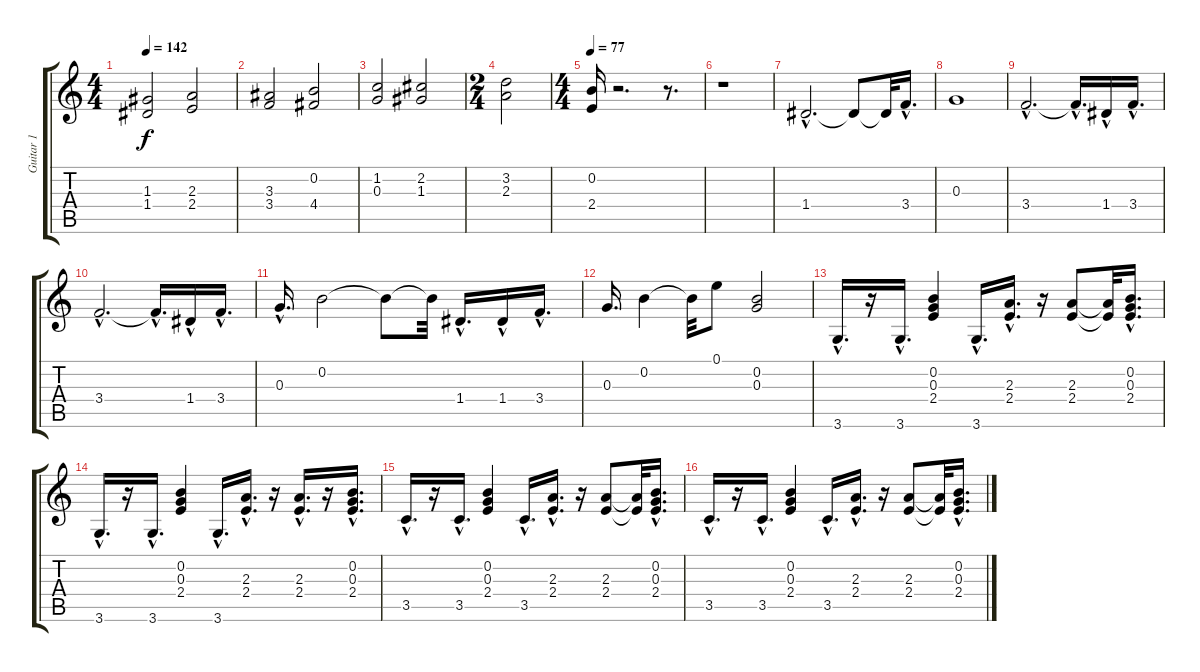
\track ("Guitar 1" "Guitar 1") {instrument distortionguitar}
\staff {score tabs}
\tuning (E4 B3 G3 D3 A2 E2) {hide}
\ts (4 4)
\tempo 142
\clef g2
\ks c
(1.3 1.4).2{dy f} (2.3 2.4).2 |
(3.3 3.4).2 (0.2 4.4).2 |
(1.2 0.3).2 (2.2 1.3).2 |
\ts (2 4)
(3.2 2.3).2 |
\ts (4 4)
\tempo 77
(0.2 2.4).16 r.2{d} r.8{d} |
r.1 |
1.4{hac}.2{d volume 8} 1.4{t}.8 1.4{t}.32 3.4{hac}.16{d} |
0.3.1 |
3.4{hac}.2{d} 3.4{hac t}.16{d} 1.4{hac}.16 3.4{hac}.16{d} |
3.4{hac}.2{d} 3.4{hac t}.16{d} 1.4{hac}.16 3.4{hac}.16{d} |
0.3{hac}.16{d} 0.2.2 0.2{t}.8 0.2{t}.32 1.4{hac}.16{d} 1.4{hac}.16 3.4{hac}.16{d} |
0.3.16{d} 0.2.4 0.2{t}.32 0.1.8 (0.2 0.3).2 |
3.6{hac}.16{d volume 10} r.16 3.6{hac}.16{d} (0.2 0.3 2.4).4 3.6{hac}.16{d} (2.3{hac} 2.4{hac}).16{d} r.16 (2.3 2.4).8 (2.3{t} 2.4{t}).32 (0.2{hac} 0.3{hac} 2.4{hac}).16{d} |
3.6{hac}.16{d} r.16 3.6{hac}.16{d} (0.2 0.3 2.4).4 3.6{hac}.16{d} (2.3{hac} 2.4{hac}).16{d} r.16 (2.3{hac} 2.4{hac}).16{d} r.16 (0.2{hac} 0.3{hac} 2.4{hac}).16{d} |
3.5{hac}.16{d} r.16 3.5{hac}.16{d} (0.2 0.3 2.4).4 3.5{hac}.16{d} (2.3{hac} 2.4{hac}).16{d} r.16 (2.3 2.4).8 (2.3{t} 2.4{t}).32 (0.2{hac} 0.3{hac} 2.4{hac}).16{d} |
3.5{hac}.16{d} r.16 3.5{hac}.16{d} (0.2 0.3 2.4).4 3.5{hac}.16{d} (2.3{hac} 2.4{hac}).16{d} r.16 (2.3 2.4).8 (2.3{t} 2.4{t}).32 (0.2{hac} 0.3{hac} 2.4{hac}).16{d}
